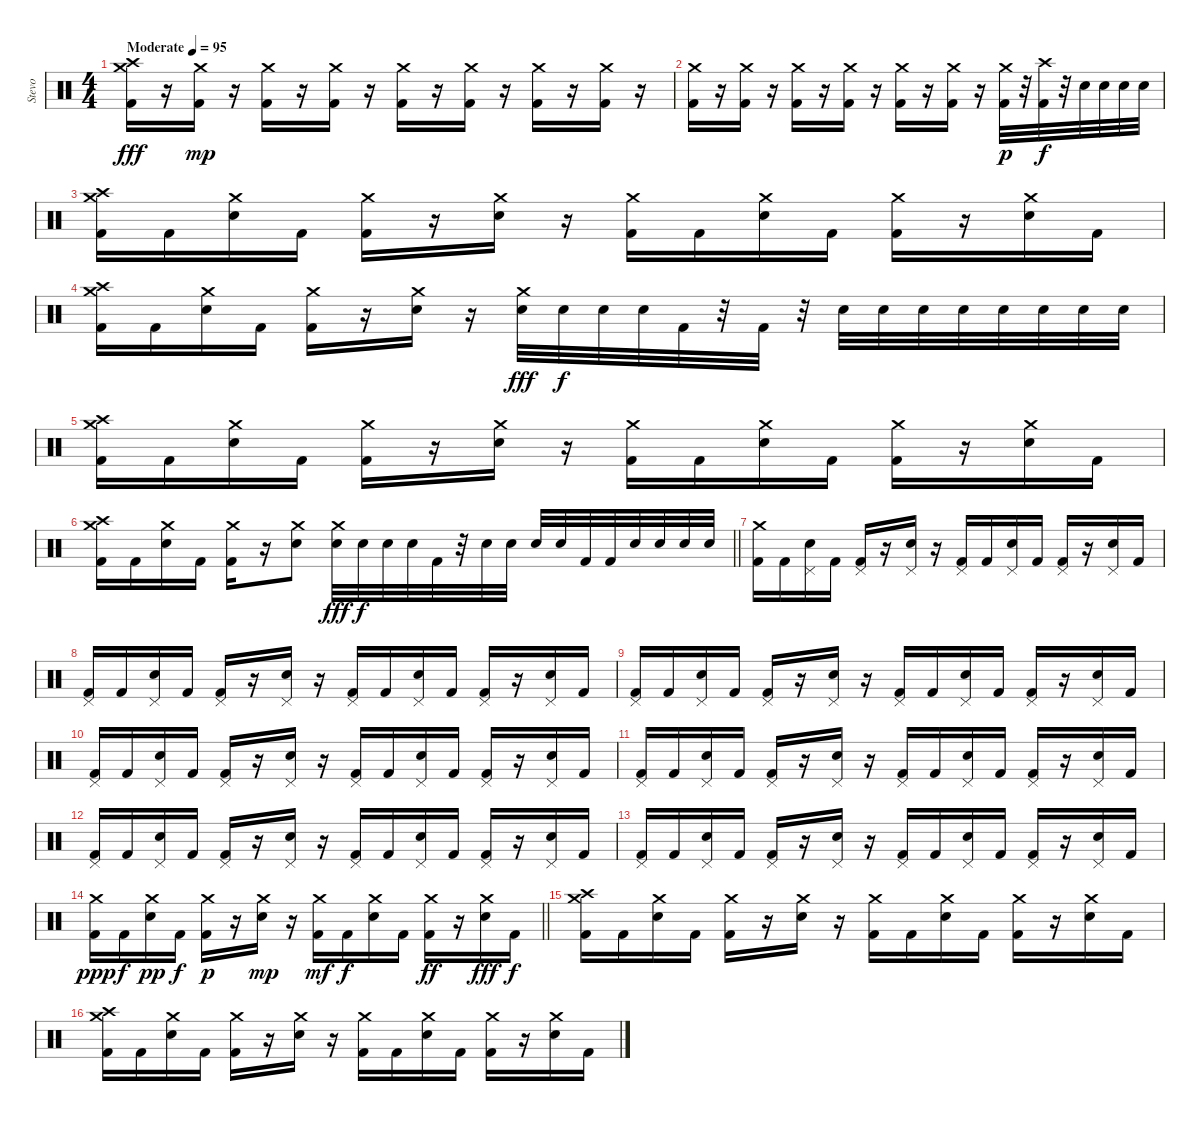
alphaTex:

\track ("Stevo" "Stevo") {instrument percussion}
\staff {score}
\articulation defaults
\ts (4 4)
\tempo (95 "Moderate")
\clef neutral
\ks c
("Crash high (hit)" "Crash medium (hit)" "Kick (hit) 2").16{dy fff} r.16 ("Crash medium (hit)" "Kick (hit) 2").16{dy mp} r.16 ("Crash medium (hit)" "Kick (hit) 2").16 r.16 ("Crash medium (hit)" "Kick (hit) 2").16 r.16 ("Crash medium (hit)" "Kick (hit) 2").16 r.16 ("Crash medium (hit)" "Kick (hit) 2").16 r.16 ("Crash medium (hit)" "Kick (hit) 2").16 r.16 ("Crash medium (hit)" "Kick (hit) 2").16 r.16 |
("Crash medium (hit)" "Kick (hit) 2").16 r.16 ("Crash medium (hit)" "Kick (hit) 2").16 r.16 ("Crash medium (hit)" "Kick (hit) 2").16 r.16 ("Crash medium (hit)" "Kick (hit) 2").16 r.16 ("Crash medium (hit)" "Kick (hit) 2").16 r.16 ("Crash medium (hit)" "Kick (hit) 2").16 r.16 ("Crash medium (hit)" "Kick (hit) 2").32{dy p} r.32 ("Crash high (hit)" "Kick (hit) 2").32{dy f} r.32 "Electric Snare (hit)".32 "Electric Snare (hit)".32 "Electric Snare (hit)".32 "Electric Snare (hit)".32 |
("Crash high (hit)" "Crash medium (hit)" "Kick (hit) 2").16 "Kick (hit) 2".16 ("Crash medium (hit)" "Electric Snare (hit)").16 "Kick (hit) 2".16 ("Crash medium (hit)" "Kick (hit) 2").16 r.16 ("Crash medium (hit)" "Electric Snare (hit)").16 r.16 ("Crash medium (hit)" "Kick (hit) 2").16 "Kick (hit) 2".16 ("Crash medium (hit)" "Electric Snare (hit)").16 "Kick (hit) 2".16 ("Crash medium (hit)" "Kick (hit) 2").16 r.16 ("Crash medium (hit)" "Electric Snare (hit)").16 "Kick (hit) 2".16 |
("Crash high (hit)" "Crash medium (hit)" "Kick (hit) 2").16 "Kick (hit) 2".16 ("Crash medium (hit)" "Electric Snare (hit)").16 "Kick (hit) 2".16 ("Crash medium (hit)" "Kick (hit) 2").16 r.16 ("Crash medium (hit)" "Electric Snare (hit)").16 r.16 ("Crash medium (hit)" "Electric Snare (hit)").32{dy fff} "Electric Snare (hit)".32{dy f} "Electric Snare (hit)".32 "Electric Snare (hit)".32 "Kick (hit) 2".32 r.32 "Kick (hit) 2".32 r.32 "Electric Snare (hit)".32 "Electric Snare (hit)".32 "Electric Snare (hit)".32 "Electric Snare (hit)".32 "Electric Snare (hit)".32 "Electric Snare (hit)".32 "Electric Snare (hit)".32 "Electric Snare (hit)".32 |
("Crash high (hit)" "Crash medium (hit)" "Kick (hit) 2").16 "Kick (hit) 2".16 ("Crash medium (hit)" "Electric Snare (hit)").16 "Kick (hit) 2".16 ("Crash medium (hit)" "Kick (hit) 2").16 r.16 ("Crash medium (hit)" "Electric Snare (hit)").16 r.16 ("Crash medium (hit)" "Kick (hit) 2").16 "Kick (hit) 2".16 ("Crash medium (hit)" "Electric Snare (hit)").16 "Kick (hit) 2".16 ("Crash medium (hit)" "Kick (hit) 2").16 r.16 ("Crash medium (hit)" "Electric Snare (hit)").16 "Kick (hit) 2".16 |
\barLineRight lightlight
("Crash high (hit)" "Crash medium (hit)" "Kick (hit) 2").16 "Kick (hit) 2".16 ("Crash medium (hit)" "Electric Snare (hit)").16 "Kick (hit) 2".16 ("Crash medium (hit)" "Kick (hit) 2").16 r.16 ("Crash medium (hit)" "Electric Snare (hit)").8 ("Crash medium (hit)" "Electric Snare (hit)").32{dy fff} "Electric Snare (hit)".32{dy f} "Electric Snare (hit)".32 "Electric Snare (hit)".32 "Kick (hit) 2".32 r.32 "Electric Snare (hit)".32 "Electric Snare (hit)".32 "Electric Snare (hit)".32 "Electric Snare (hit)".32 "Kick (hit) 2".32 "Kick (hit) 2".32 "Electric Snare (hit)".32 "Electric Snare (hit)".32 "Electric Snare (hit)".32 "Electric Snare (hit)".32 |
("Crash medium (hit)" "Kick (hit) 2").16 "Kick (hit) 2".16 ("Pedal Hi-Hat (hit)" "Electric Snare (hit)").16 "Kick (hit) 2".16 ("Pedal Hi-Hat (hit)" "Kick (hit) 2").16 r.16 ("Pedal Hi-Hat (hit)" "Electric Snare (hit)").16 r.16 ("Pedal Hi-Hat (hit)" "Kick (hit) 2").16 "Kick (hit) 2".16 ("Pedal Hi-Hat (hit)" "Electric Snare (hit)").16 "Kick (hit) 2".16 ("Pedal Hi-Hat (hit)" "Kick (hit) 2").16 r.16 ("Pedal Hi-Hat (hit)" "Electric Snare (hit)").16 "Kick (hit) 2".16 |
("Pedal Hi-Hat (hit)" "Kick (hit) 2").16 "Kick (hit) 2".16 ("Pedal Hi-Hat (hit)" "Electric Snare (hit)").16 "Kick (hit) 2".16 ("Pedal Hi-Hat (hit)" "Kick (hit) 2").16 r.16 ("Pedal Hi-Hat (hit)" "Electric Snare (hit)").16 r.16 ("Pedal Hi-Hat (hit)" "Kick (hit) 2").16 "Kick (hit) 2".16 ("Pedal Hi-Hat (hit)" "Electric Snare (hit)").16 "Kick (hit) 2".16 ("Pedal Hi-Hat (hit)" "Kick (hit) 2").16 r.16 ("Pedal Hi-Hat (hit)" "Electric Snare (hit)").16 "Kick (hit) 2".16 |
("Pedal Hi-Hat (hit)" "Kick (hit) 2").16 "Kick (hit) 2".16 ("Pedal Hi-Hat (hit)" "Electric Snare (hit)").16 "Kick (hit) 2".16 ("Pedal Hi-Hat (hit)" "Kick (hit) 2").16 r.16 ("Pedal Hi-Hat (hit)" "Electric Snare (hit)").16 r.16 ("Pedal Hi-Hat (hit)" "Kick (hit) 2").16 "Kick (hit) 2".16 ("Pedal Hi-Hat (hit)" "Electric Snare (hit)").16 "Kick (hit) 2".16 ("Pedal Hi-Hat (hit)" "Kick (hit) 2").16 r.16 ("Pedal Hi-Hat (hit)" "Electric Snare (hit)").16 "Kick (hit) 2".16 |
("Pedal Hi-Hat (hit)" "Kick (hit) 2").16 "Kick (hit) 2".16 ("Pedal Hi-Hat (hit)" "Electric Snare (hit)").16 "Kick (hit) 2".16 ("Pedal Hi-Hat (hit)" "Kick (hit) 2").16 r.16 ("Pedal Hi-Hat (hit)" "Electric Snare (hit)").16 r.16 ("Pedal Hi-Hat (hit)" "Kick (hit) 2").16 "Kick (hit) 2".16 ("Pedal Hi-Hat (hit)" "Electric Snare (hit)").16 "Kick (hit) 2".16 ("Pedal Hi-Hat (hit)" "Kick (hit) 2").16 r.16 ("Pedal Hi-Hat (hit)" "Electric Snare (hit)").16 "Kick (hit) 2".16 |
("Pedal Hi-Hat (hit)" "Kick (hit) 2").16 "Kick (hit) 2".16 ("Pedal Hi-Hat (hit)" "Electric Snare (hit)").16 "Kick (hit) 2".16 ("Pedal Hi-Hat (hit)" "Kick (hit) 2").16 r.16 ("Pedal Hi-Hat (hit)" "Electric Snare (hit)").16 r.16 ("Pedal Hi-Hat (hit)" "Kick (hit) 2").16 "Kick (hit) 2".16 ("Pedal Hi-Hat (hit)" "Electric Snare (hit)").16 "Kick (hit) 2".16 ("Pedal Hi-Hat (hit)" "Kick (hit) 2").16 r.16 ("Pedal Hi-Hat (hit)" "Electric Snare (hit)").16 "Kick (hit) 2".16 |
("Pedal Hi-Hat (hit)" "Kick (hit) 2").16 "Kick (hit) 2".16 ("Pedal Hi-Hat (hit)" "Electric Snare (hit)").16 "Kick (hit) 2".16 ("Pedal Hi-Hat (hit)" "Kick (hit) 2").16 r.16 ("Pedal Hi-Hat (hit)" "Electric Snare (hit)").16 r.16 ("Pedal Hi-Hat (hit)" "Kick (hit) 2").16 "Kick (hit) 2".16 ("Pedal Hi-Hat (hit)" "Electric Snare (hit)").16 "Kick (hit) 2".16 ("Pedal Hi-Hat (hit)" "Kick (hit) 2").16 r.16 ("Pedal Hi-Hat (hit)" "Electric Snare (hit)").16 "Kick (hit) 2".16 |
("Pedal Hi-Hat (hit)" "Kick (hit) 2").16 "Kick (hit) 2".16 ("Pedal Hi-Hat (hit)" "Electric Snare (hit)").16 "Kick (hit) 2".16 ("Pedal Hi-Hat (hit)" "Kick (hit) 2").16 r.16 ("Pedal Hi-Hat (hit)" "Electric Snare (hit)").16 r.16 ("Pedal Hi-Hat (hit)" "Kick (hit) 2").16 "Kick (hit) 2".16 ("Pedal Hi-Hat (hit)" "Electric Snare (hit)").16 "Kick (hit) 2".16 ("Pedal Hi-Hat (hit)" "Kick (hit) 2").16 r.16 ("Pedal Hi-Hat (hit)" "Electric Snare (hit)").16 "Kick (hit) 2".16 |
\barLineRight lightlight
("Crash medium (hit)" "Kick (hit) 2").16{dy ppp} "Kick (hit) 2".16{dy f} ("Crash medium (hit)" "Electric Snare (hit)").16{dy pp} "Kick (hit) 2".16{dy f} ("Crash medium (hit)" "Kick (hit) 2").16{dy p} r.16 ("Crash medium (hit)" "Electric Snare (hit)").16{dy mp} r.16 ("Crash medium (hit)" "Kick (hit) 2").16{dy mf} "Kick (hit) 2".16{dy f} ("Crash medium (hit)" "Electric Snare (hit)").16 "Kick (hit) 2".16 ("Crash medium (hit)" "Kick (hit) 2").16{dy ff} r.16 ("Crash medium (hit)" "Electric Snare (hit)").16{dy fff} "Kick (hit) 2".16{dy f} |
("Crash high (hit)" "Crash medium (hit)" "Kick (hit) 2").16 "Kick (hit) 2".16 ("Crash medium (hit)" "Electric Snare (hit)").16 "Kick (hit) 2".16 ("Crash medium (hit)" "Kick (hit) 2").16 r.16 ("Crash medium (hit)" "Electric Snare (hit)").16 r.16 ("Crash medium (hit)" "Kick (hit) 2").16 "Kick (hit) 2".16 ("Crash medium (hit)" "Electric Snare (hit)").16 "Kick (hit) 2".16 ("Crash medium (hit)" "Kick (hit) 2").16 r.16 ("Crash medium (hit)" "Electric Snare (hit)").16 "Kick (hit) 2".16 |
("Crash high (hit)" "Crash medium (hit)" "Kick (hit) 2").16 "Kick (hit) 2".16 ("Crash medium (hit)" "Electric Snare (hit)").16 "Kick (hit) 2".16 ("Crash medium (hit)" "Kick (hit) 2").16 r.16 ("Crash medium (hit)" "Electric Snare (hit)").16 r.16 ("Crash medium (hit)" "Kick (hit) 2").16 "Kick (hit) 2".16 ("Crash medium (hit)" "Electric Snare (hit)").16 "Kick (hit) 2".16 ("Crash medium (hit)" "Kick (hit) 2").16 r.16 ("Crash medium (hit)" "Electric Snare (hit)").16 "Kick (hit) 2".16
